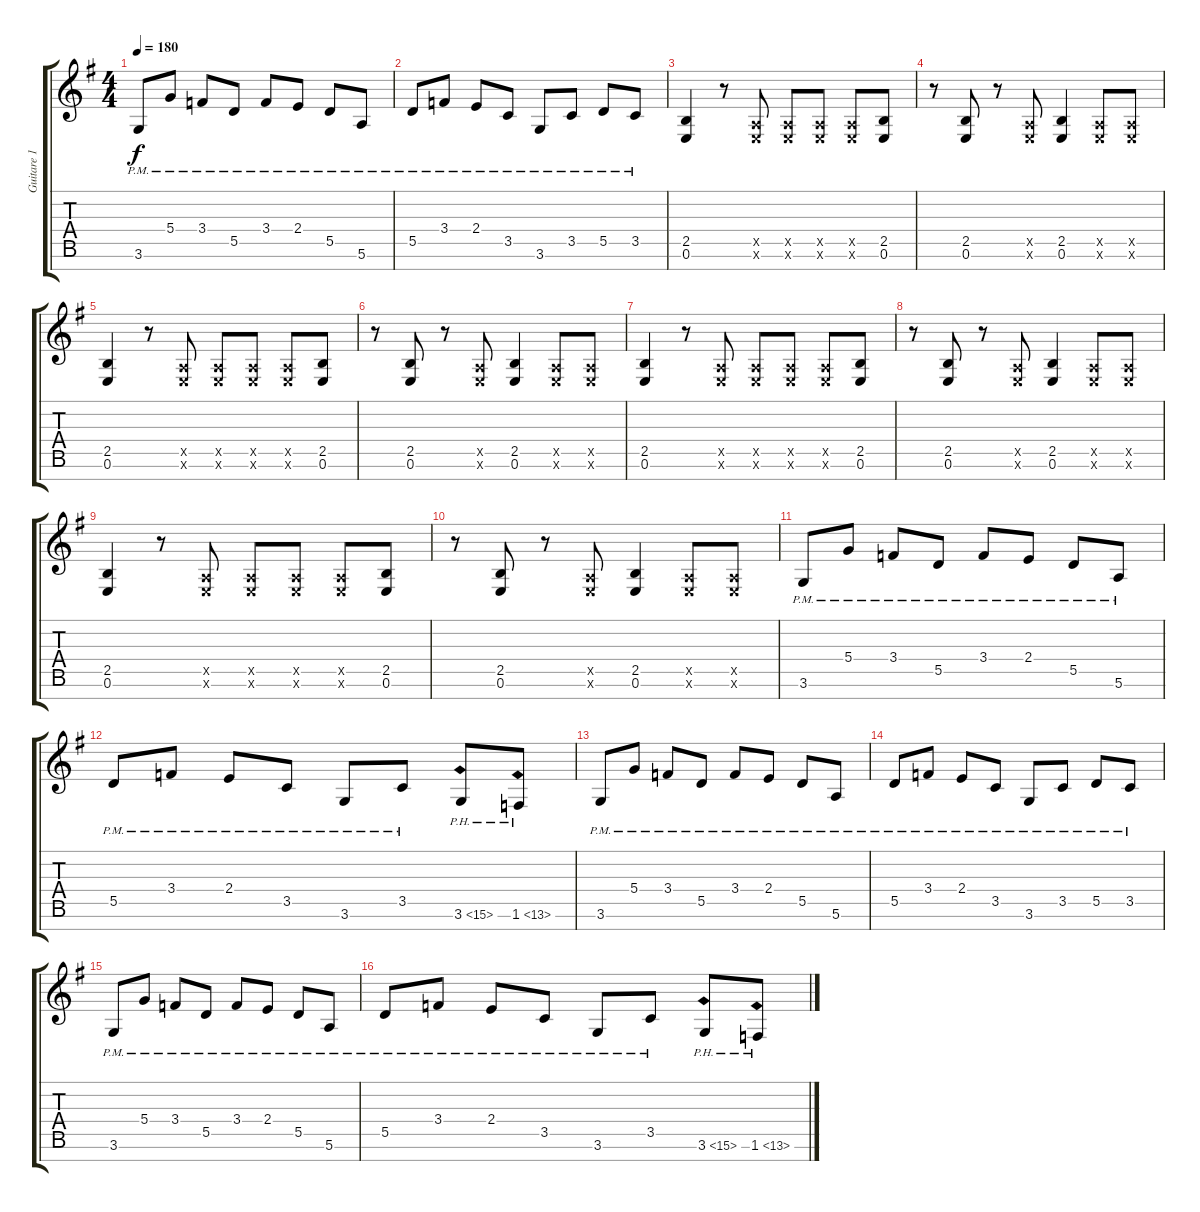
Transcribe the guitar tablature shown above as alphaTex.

\track ("Guitare 1" "Guitare 1") {instrument distortionguitar}
\staff {score tabs}
\tuning (E4 B3 G3 D3 A2 E2 B1) {hide}
\ts (4 4)
\tempo 180
\clef g2
\ks g
3.6{pm}.8{dy f} 5.4{pm}.8 3.4{pm}.8 5.5{pm}.8 3.4{pm}.8 2.4{pm}.8 5.5{pm}.8 5.6{pm}.8 |
5.5{pm}.8 3.4{pm}.8 2.4{pm}.8 3.5{pm}.8 3.6{pm}.8 3.5{pm}.8 5.5{pm}.8 3.5{pm}.8 |
(2.5 0.6).4 r.8 (0.5{x} 0.6{x}).8 (0.5{x} 0.6{x}).8 (0.5{x} 0.6{x}).8 (0.5{x} 0.6{x}).8 (2.5 0.6).8 |
r.8 (2.5 0.6).8 r.8 (0.5{x} 0.6{x}).8 (2.5 0.6).4 (0.5{x} 0.6{x}).8 (0.5{x} 0.6{x}).8 |
(2.5 0.6).4 r.8 (0.5{x} 0.6{x}).8 (0.5{x} 0.6{x}).8 (0.5{x} 0.6{x}).8 (0.5{x} 0.6{x}).8 (2.5 0.6).8 |
r.8 (2.5 0.6).8 r.8 (0.5{x} 0.6{x}).8 (2.5 0.6).4 (0.5{x} 0.6{x}).8 (0.5{x} 0.6{x}).8 |
(2.5 0.6).4 r.8 (0.5{x} 0.6{x}).8 (0.5{x} 0.6{x}).8 (0.5{x} 0.6{x}).8 (0.5{x} 0.6{x}).8 (2.5 0.6).8 |
r.8 (2.5 0.6).8 r.8 (0.5{x} 0.6{x}).8 (2.5 0.6).4 (0.5{x} 0.6{x}).8 (0.5{x} 0.6{x}).8 |
(2.5 0.6).4 r.8 (0.5{x} 0.6{x}).8 (0.5{x} 0.6{x}).8 (0.5{x} 0.6{x}).8 (0.5{x} 0.6{x}).8 (2.5 0.6).8 |
r.8 (2.5 0.6).8 r.8 (0.5{x} 0.6{x}).8 (2.5 0.6).4 (0.5{x} 0.6{x}).8 (0.5{x} 0.6{x}).8 |
3.6{pm}.8 5.4{pm}.8 3.4{pm}.8 5.5{pm}.8 3.4{pm}.8 2.4{pm}.8 5.5{pm}.8 5.6{pm}.8 |
5.5{pm}.8 3.4{pm}.8 2.4{pm}.8 3.5{pm}.8 3.6{pm}.8 3.5{pm}.8 3.6{ph 12}.8 1.6{ph 12}.8 |
3.6{pm}.8 5.4{pm}.8 3.4{pm}.8 5.5{pm}.8 3.4{pm}.8 2.4{pm}.8 5.5{pm}.8 5.6{pm}.8 |
5.5{pm}.8 3.4{pm}.8 2.4{pm}.8 3.5{pm}.8 3.6{pm}.8 3.5{pm}.8 5.5{pm}.8 3.5{pm}.8 |
3.6{pm}.8 5.4{pm}.8 3.4{pm}.8 5.5{pm}.8 3.4{pm}.8 2.4{pm}.8 5.5{pm}.8 5.6{pm}.8 |
5.5{pm}.8 3.4{pm}.8 2.4{pm}.8 3.5{pm}.8 3.6{pm}.8 3.5{pm}.8 3.6{ph 12}.8 1.6{ph 12}.8
